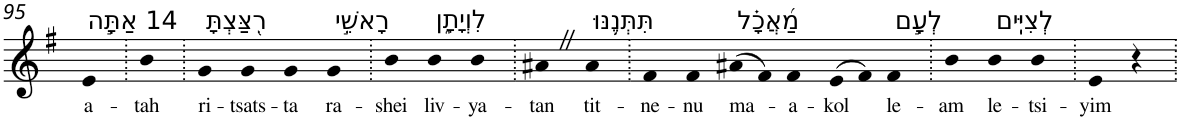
**kern	**text
*part1	*part1
*staff1	*staff1
*I"Piano	*
*I'Pno	*
!!LO:PB:g=z
*clefG2	*
*k[f#]	*
*G:	*
=95	=95
!LO:TX:a:t=14 אַתָּ֣ה	!
!	!LO:LY:b
4e	a-
=96.	=96.
!	!LO:LY:b
4b	-tah
=97.	=97.
!LO:TX:a:t=רִ֭צַּצְתָּ	!
!	!LO:LY:b
4g	ri-
!	!LO:LY:b
4g	-tsats-
!	!LO:LY:b
4g	-ta
!LO:TX:a:t=רָאשֵׁ֣י	!
!	!LO:LY:b
4g	ra-
=98.	=98.
!	!LO:LY:b
4b	-shei
!LO:TX:a:t=לִוְיָתָ֑ן	!
!	!LO:LY:b
4b	liv-
!	!LO:LY:b
4b	-ya-
=99.	=99.
!	!LO:LY:b
4a#XZ	-tan
!LO:TX:a:t=תִּתְּנֶ֥נּוּ	!
!	!LO:LY:b
4a#	tit-
=100.	=100.
!	!LO:LY:b
4f#	-ne-
!	!LO:LY:b
4f#	-nu
!LO:TX:a:t=מַ֝אֲכָ֗ל	!
!	!LO:LY:b
(>8a#X	ma-
8f#)	.
!	!LO:LY:b
4f#	-a-
!	!LO:LY:b
(>8e	-kol
8f#)	.
!LO:TX:a:t=לְעָ֣ם	!
!	!LO:LY:b
4f#	le-
=101.	=101.
!	!LO:LY:b
4b	-am
!LO:TX:a:t=לְצִיִּֽים	!
!	!LO:LY:b
4b	le-
!	!LO:LY:b
4b	-tsi-
=102.	=102.
!	!LO:LY:b
4e	-yim
4r	.
=.	=.
*-	*-
